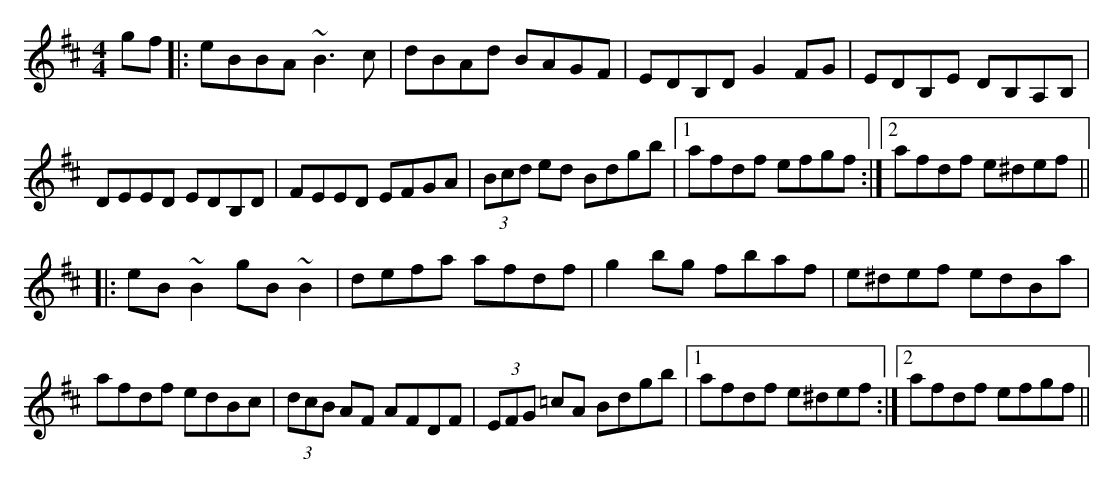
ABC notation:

X:1
M:4/4
K:Edor
gf|:eBBA ~B3c|dBAd BAGF|EDB,D G2FG|EDB,E DB,A,B,|
DEED EDB,D|FEED EFGA|(3Bcd ed Bdgb|1 afdf efgf:|2 afdf e^def||
|:eB~B2 gB~B2|defa afdf|g2bg fbaf|e^def edBa|
afdf edBc|(3dcB AF AFDF|(3EFG =cA Bdgb|1 afdf e^def:|2 afdf efgf||
